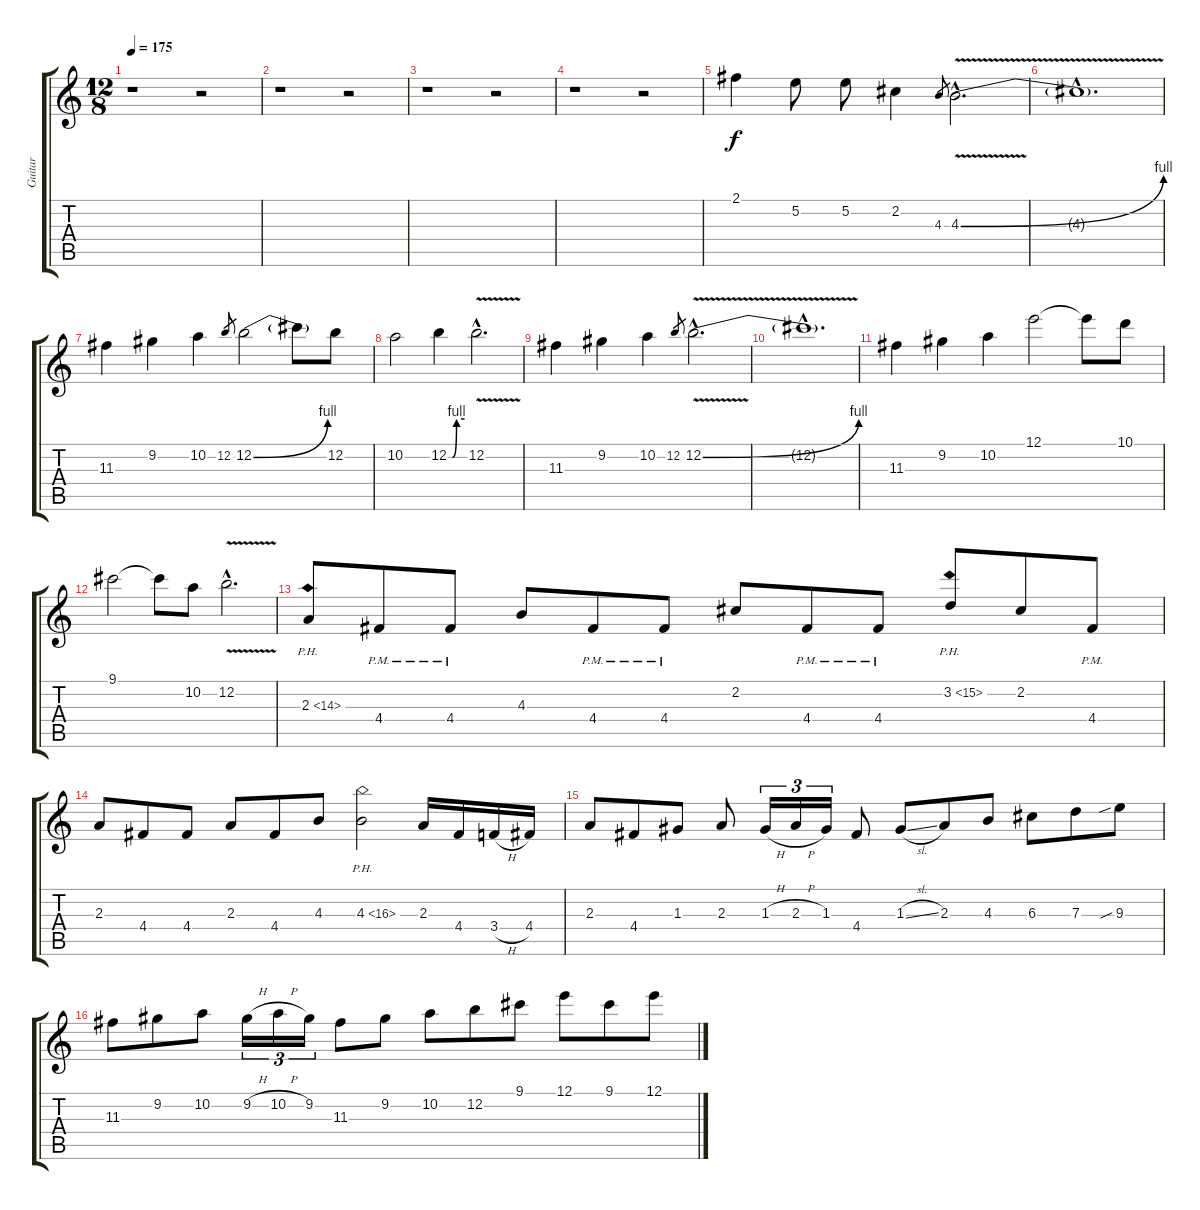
\track ("Guitar" "Guitar") {instrument distortionguitar}
\staff {score tabs}
\tuning (E4 B3 G3 D3 A2 E2) {hide}
\ts (12 8)
\tempo 175
\clef g2
\ks c
r.1{dy fff} r.2 |
r.1 r.2 |
r.1 r.2 |
r.1 r.2 |
2.1.4{dy f volume 15} 5.2.8 5.2.8 2.2.4 4.3.8{gr} 4.3{be (bend 0 0 60 4) v hac}.2{d} |
4.3{hac t}.1{d} |
11.3.4 9.2.4 10.2.4 12.2.8{gr} 12.2{be (bend 0 0 60 4)}.2 12.2{t}.8 12.2.8 |
10.2.2 12.2{be (custom 0 0 15 0 30 4 60 4)}.4 12.2{v hac}.2{d} |
11.3.4 9.2.4 10.2.4 12.2.8{gr} 12.2{be (bend 0 0 60 4) v hac}.2{d} |
12.2{hac t}.1{d} |
11.3.4 9.2.4 10.2.4 12.1.2 12.1{t}.8 10.1.8 |
9.1.2 9.1{t}.8 10.2.8 12.2{v hac}.2{d} |
2.3{ph 12}.8 4.4{pm}.8 4.4{pm}.8 4.3.8 4.4{pm}.8 4.4{pm}.8 2.2.8 4.4{pm}.8 4.4{pm}.8 3.2{ph 12}.8 2.2.8 4.4{pm}.8 |
2.3.8 4.4.8 4.4.8 2.3.8 4.4.8 4.3.8 4.3{ph 12}.2 2.3.16 4.4.16 3.4{h}.16 4.4.16 |
2.3.8 4.4.8 1.3.8 2.3.8 1.3{h}.16{tu (3 2)} 2.3{h}.16{tu (3 2)} 1.3.16{tu (3 2)} 4.4.8 1.3{sl}.8 2.3.8 4.3.8 6.3.8 7.3.8 9.3{sib}.8 |
11.3.8 9.2.8 10.2.8 9.2{h}.16{tu (3 2)} 10.2{h}.16{tu (3 2)} 9.2.16{tu (3 2)} 11.3.8 9.2.8 10.2.8 12.2.8 9.1.8 12.1.8 9.1.8 12.1.8
